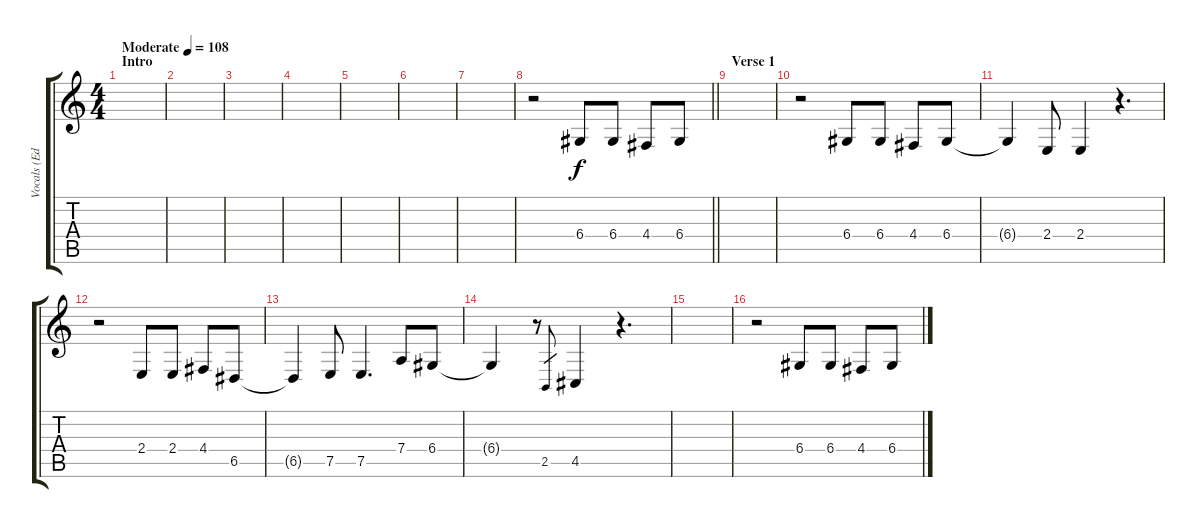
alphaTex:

\track ("Vocals (Ed Sheeran)" "Vocals (Ed") {instrument reedorgan}
\staff {score tabs}
\tuning (E4 B3 G3 D3 A2 E2) {hide}
\ts (4 4)
\section ("" "Intro")
\tempo (108 "Moderate")
\clef g2
\ks c
|
|
|
|
|
|
|
\barLineRight lightlight
r.2 6.4.8 6.4.8 4.4.8 6.4.8 |
\section ("" "Verse 1")
|
r.2 6.4.8 6.4.8 4.4.8 6.4.8 |
6.4{t}.4 2.4.8 2.4.4 r.4{d} |
r.2 2.4.8 2.4.8 4.4.8 6.5.8 |
6.5{t}.4 7.5.8 7.5.4{d} 7.4.8 6.4.8 |
6.4{t}.4 r.8 2.5.8{gr} 4.5.4 r.4{d} |
|
r.2 6.4.8 6.4.8 4.4.8 6.4.8
